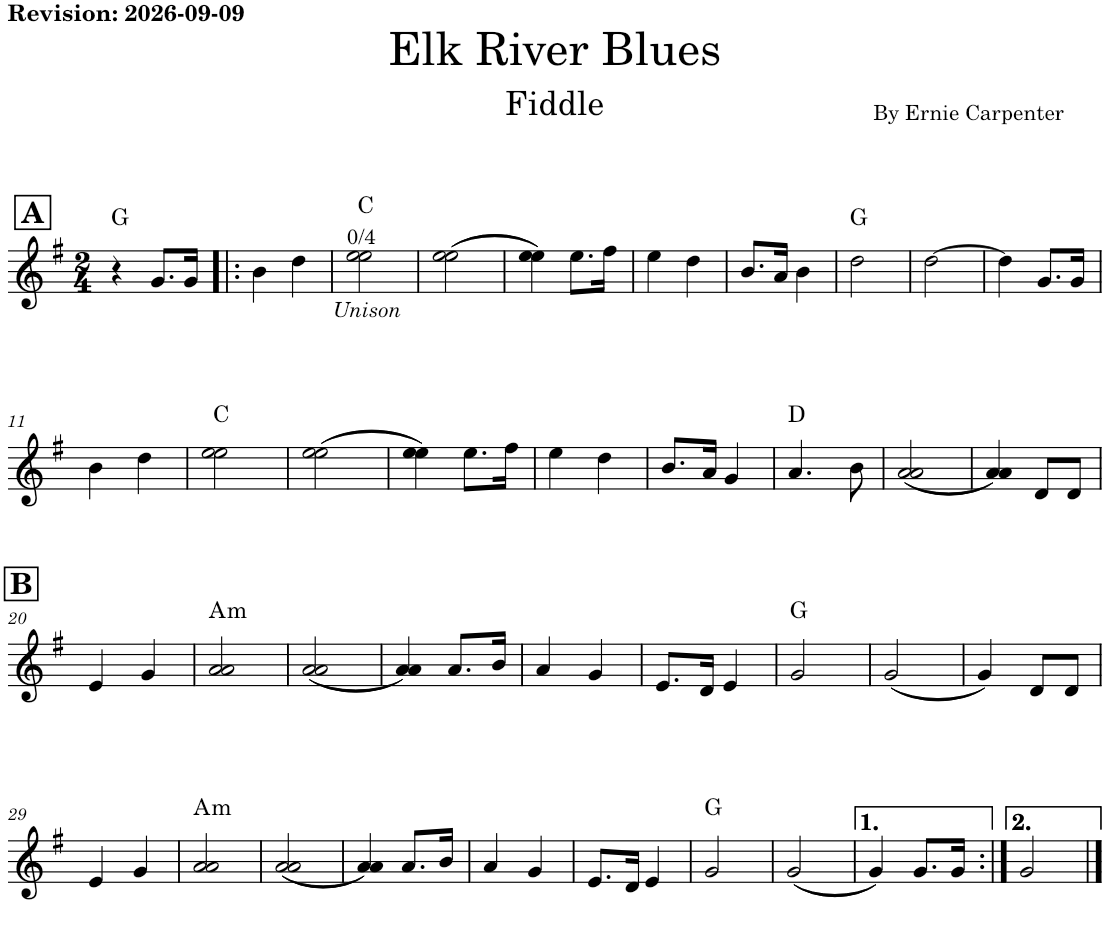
**kern	**harte
*part1	*part1
*staff1	*
*I"Violin	*
*I'Vln.	*
*clefG2	*
*k[f#]	*
*M2/4	*
!!LO:REH:place=s1:a:B:cj:fs=14:t=A:qo=1
=1	=1
4r	G:maj
8.g/L	.
16g/Jk	.
=2!|:	=2!|:
4b\	.
4dd\	.
=3	=3
!LO:TX:a:t=0/4	!
!LO:TX:b:i:t=Unison	!
2ee\ 2ee\	C:maj
=4	=4
((2ee\ 2ee\	.
=5	=5
4ee\ 4ee\))	.
8.ee\L	.
16ff#\Jk	.
=6	=6
4ee\	.
4dd\	.
=7	=7
8.b/L	.
16a/Jk	.
4b\	.
=8	=8
2dd\	G:maj
=9	=9
[2dd\	.
=10	=10
4dd\]	.
8.g/L	.
16g/Jk	.
!!LO:LB:g=z
=11	=11
4b\	.
4dd\	.
=12	=12
2ee\ 2ee\	C:maj
=13	=13
((2ee\ 2ee\	.
=14	=14
4ee\ 4ee\))	.
8.ee\L	.
16ff#\Jk	.
=15	=15
4ee\	.
4dd\	.
=16	=16
8.b/L	.
16a/Jk	.
4g/	.
=17	=17
4.a/	D:maj
8b\	.
=18	=18
((2a/ 2a/	.
=19	=19
4a/ 4a/))	.
8d/L	.
8d/J	.
!!LO:LB:g=z
!!LO:REH:place=s1:a:B:cj:fs=14:t=B
=20	=20
4e/	.
4g/	.
=21	=21
!	!LO:H:kt=m
2a/ 2a/	A:min
=22	=22
((2a/ 2a/	.
=23	=23
4a/ 4a/))	.
8.a/L	.
16b/Jk	.
=24	=24
4a/	.
4g/	.
=25	=25
8.e/L	.
16d/Jk	.
4e/	.
=26	=26
2g/	G:maj
=27	=27
((2g/	.
=28	=28
4g/))	.
8d/L	.
8d/J	.
!!LO:LB:g=z
=29	=29
4e/	.
4g/	.
=30	=30
!	!LO:H:kt=m
2a/ 2a/	A:min
=31	=31
((2a/ 2a/	.
=32	=32
4a/ 4a/))	.
8.a/L	.
16b/Jk	.
=33	=33
4a/	.
4g/	.
=34	=34
8.e/L	.
16d/Jk	.
4e/	.
=35	=35
2g/	G:maj
=36	=36
((2g/	.
=37	=37
4g/))	.
8.g/L	.
16g/Jk	.
=38:|!	=38:|!
2g/	.
==	==
*-	*-
